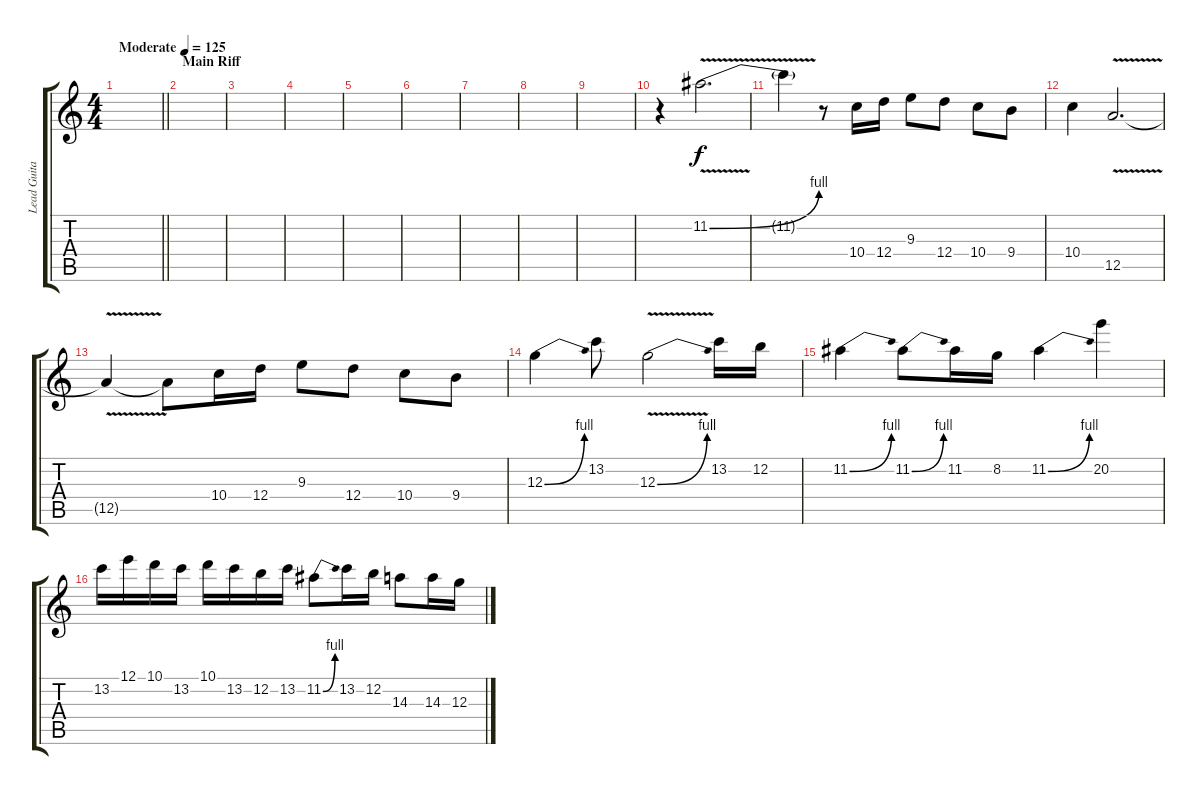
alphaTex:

\track ("Lead Guitar 2" "Lead Guita") {instrument distortionguitar}
\staff {score tabs}
\tuning (E4 B3 G3 D3 A2 E2) {hide}
\ts (4 4)
\tempo (125 "Moderate")
\clef g2
\barLineRight lightlight
\ks c
|
\section ("" "Main Riff")
|
|
|
|
|
|
|
|
r.4 11.2{be (bend 0 0 60 4) v}.2{d} |
11.2{t}.4 r.8 10.4.16 12.4.16 9.3.8 12.4.8 10.4.8 9.4.8 |
10.4.4 12.5{v}.2{d} |
12.5{t}.4 12.5{t}.8 10.4.16 12.4.16 9.3.8 12.4.8 10.4.8 9.4.8 |
12.3{be (bend 0 0 60 4)}.4 13.2.8 12.3{be (bend 0 0 60 4) v}.2 13.2.16 12.2.16 |
11.2{be (bend 0 0 60 4)}.4 11.2{be (bend 0 0 60 4)}.8 11.2.16 8.2.16 11.2{be (bend 0 0 60 4)}.4 20.2.4 |
13.2.16 12.1.16 10.1.16 13.2.16 10.1.16 13.2.16 12.2.16 13.2.16 11.2{be (bend 0 0 60 4)}.8 13.2.16 12.2.16 14.3.8 14.3.16 12.3.16
